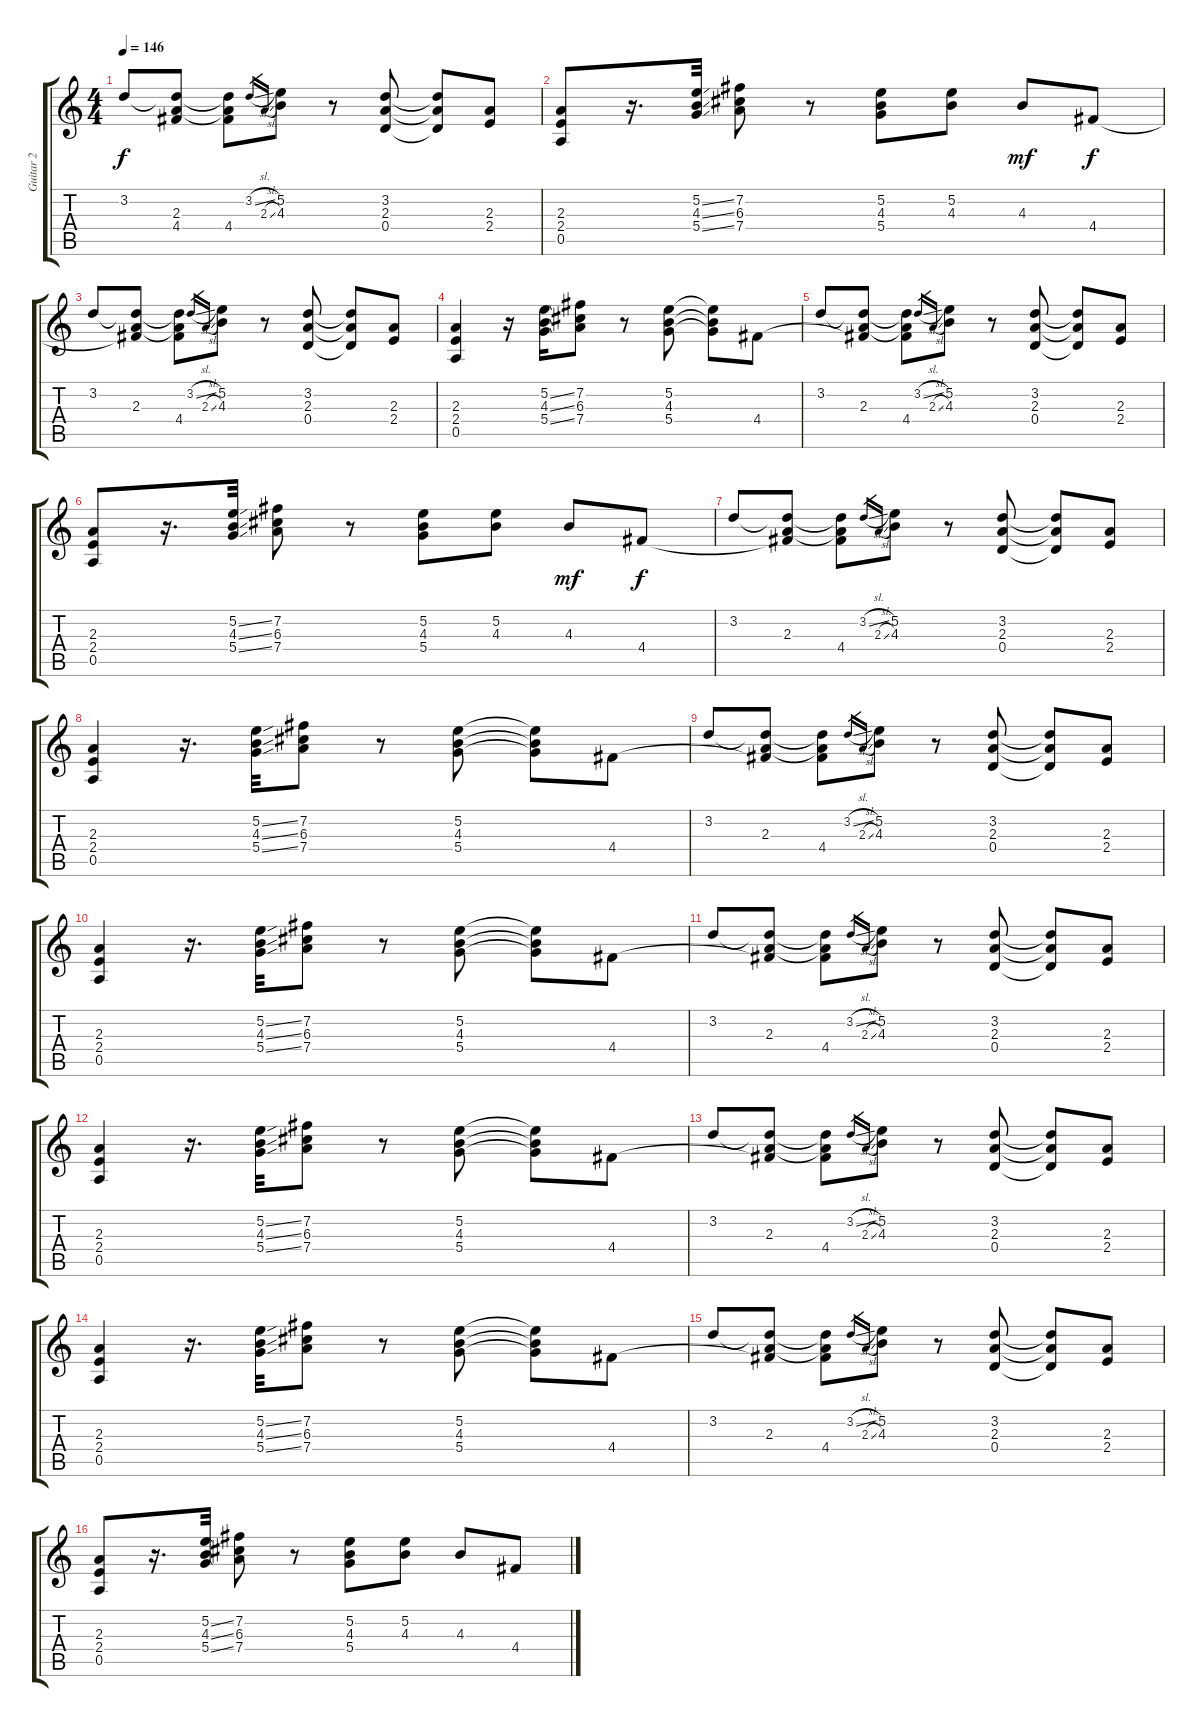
\track ("Guitar 2" "Guitar 2") {instrument electricguitarjazz}
\staff {score tabs}
\tuning (E4 B3 G3 D3 A2 E2) {hide}
\ts (4 4)
\tempo 146
\clef g2
\ks c
3.2.8{dy f} (3.2{t} 2.3 4.4{t}).8 (3.2{t} 2.3{t} 4.4).8 3.2{sl}.16{gr} 2.3{sl}.16{gr} (5.2 4.3).8 r.8 (3.2 2.3 0.4).8 (3.2{t} 2.3{t} 0.4{t}).8 (2.3 2.4).8 |
(2.3 2.4 0.5).8 r.16{d} (5.2{ss} 4.3{ss} 5.4{ss}).32 (7.2 6.3 7.4).8 r.8 (5.2 4.3 5.4).8 (5.2 4.3).8 4.3.8{dy mf} 4.4.8{dy f} |
3.2.8 (3.2{t} 2.3 4.4{t}).8 (3.2{t} 2.3{t} 4.4).8 3.2{sl}.16{gr} 2.3{sl}.16{gr} (5.2 4.3).8 r.8 (3.2 2.3 0.4).8 (3.2{t} 2.3{t} 0.4{t}).8 (2.3 2.4).8 |
(2.3 2.4 0.5).4 r.16 (5.2{ss} 4.3{ss} 5.4{ss}).16 (7.2 6.3 7.4).8 r.8 (5.2 4.3 5.4).8 (5.2{t} 4.3{t} 5.4{t}).8 4.4.8 |
3.2.8 (3.2{t} 2.3 4.4{t}).8 (3.2{t} 2.3{t} 4.4).8 3.2{sl}.16{gr} 2.3{sl}.16{gr} (5.2 4.3).8 r.8 (3.2 2.3 0.4).8 (3.2{t} 2.3{t} 0.4{t}).8 (2.3 2.4).8 |
(2.3 2.4 0.5).8 r.16{d} (5.2{ss} 4.3{ss} 5.4{ss}).32 (7.2 6.3 7.4).8 r.8 (5.2 4.3 5.4).8 (5.2 4.3).8 4.3.8{dy mf} 4.4.8{dy f} |
3.2.8 (3.2{t} 2.3 4.4{t}).8 (3.2{t} 2.3{t} 4.4).8 3.2{sl}.16{gr} 2.3{sl}.16{gr} (5.2 4.3).8 r.8 (3.2 2.3 0.4).8 (3.2{t} 2.3{t} 0.4{t}).8 (2.3 2.4).8 |
(2.3 2.4 0.5).4 r.16{d} (5.2{ss} 4.3{ss} 5.4{ss}).32 (7.2 6.3 7.4).8 r.8 (5.2 4.3 5.4).8 (5.2{t} 4.3{t} 5.4{t}).8 4.4.8 |
3.2.8 (3.2{t} 2.3 4.4{t}).8 (3.2{t} 2.3{t} 4.4).8 3.2{sl}.16{gr} 2.3{sl}.16{gr} (5.2 4.3).8 r.8 (3.2 2.3 0.4).8 (3.2{t} 2.3{t} 0.4{t}).8 (2.3 2.4).8 |
(2.3 2.4 0.5).4 r.16{d} (5.2{ss} 4.3{ss} 5.4{ss}).32 (7.2 6.3 7.4).8 r.8 (5.2 4.3 5.4).8 (5.2{t} 4.3{t} 5.4{t}).8 4.4.8 |
3.2.8 (3.2{t} 2.3 4.4{t}).8 (3.2{t} 2.3{t} 4.4).8 3.2{sl}.16{gr} 2.3{sl}.16{gr} (5.2 4.3).8 r.8 (3.2 2.3 0.4).8 (3.2{t} 2.3{t} 0.4{t}).8 (2.3 2.4).8 |
(2.3 2.4 0.5).4 r.16{d} (5.2{ss} 4.3{ss} 5.4{ss}).32 (7.2 6.3 7.4).8 r.8 (5.2 4.3 5.4).8 (5.2{t} 4.3{t} 5.4{t}).8 4.4.8 |
3.2.8 (3.2{t} 2.3 4.4{t}).8 (3.2{t} 2.3{t} 4.4).8 3.2{sl}.16{gr} 2.3{sl}.16{gr} (5.2 4.3).8 r.8 (3.2 2.3 0.4).8 (3.2{t} 2.3{t} 0.4{t}).8 (2.3 2.4).8 |
(2.3 2.4 0.5).4 r.16{d} (5.2{ss} 4.3{ss} 5.4{ss}).32 (7.2 6.3 7.4).8 r.8 (5.2 4.3 5.4).8 (5.2{t} 4.3{t} 5.4{t}).8 4.4.8 |
3.2.8 (3.2{t} 2.3 4.4{t}).8 (3.2{t} 2.3{t} 4.4).8 3.2{sl}.16{gr} 2.3{sl}.16{gr} (5.2 4.3).8 r.8 (3.2 2.3 0.4).8 (3.2{t} 2.3{t} 0.4{t}).8 (2.3 2.4).8 |
(2.3 2.4 0.5).8 r.16{d} (5.2{ss} 4.3{ss} 5.4{ss}).32 (7.2 6.3 7.4).8 r.8 (5.2 4.3 5.4).8 (5.2 4.3).8 4.3.8 4.4.8
